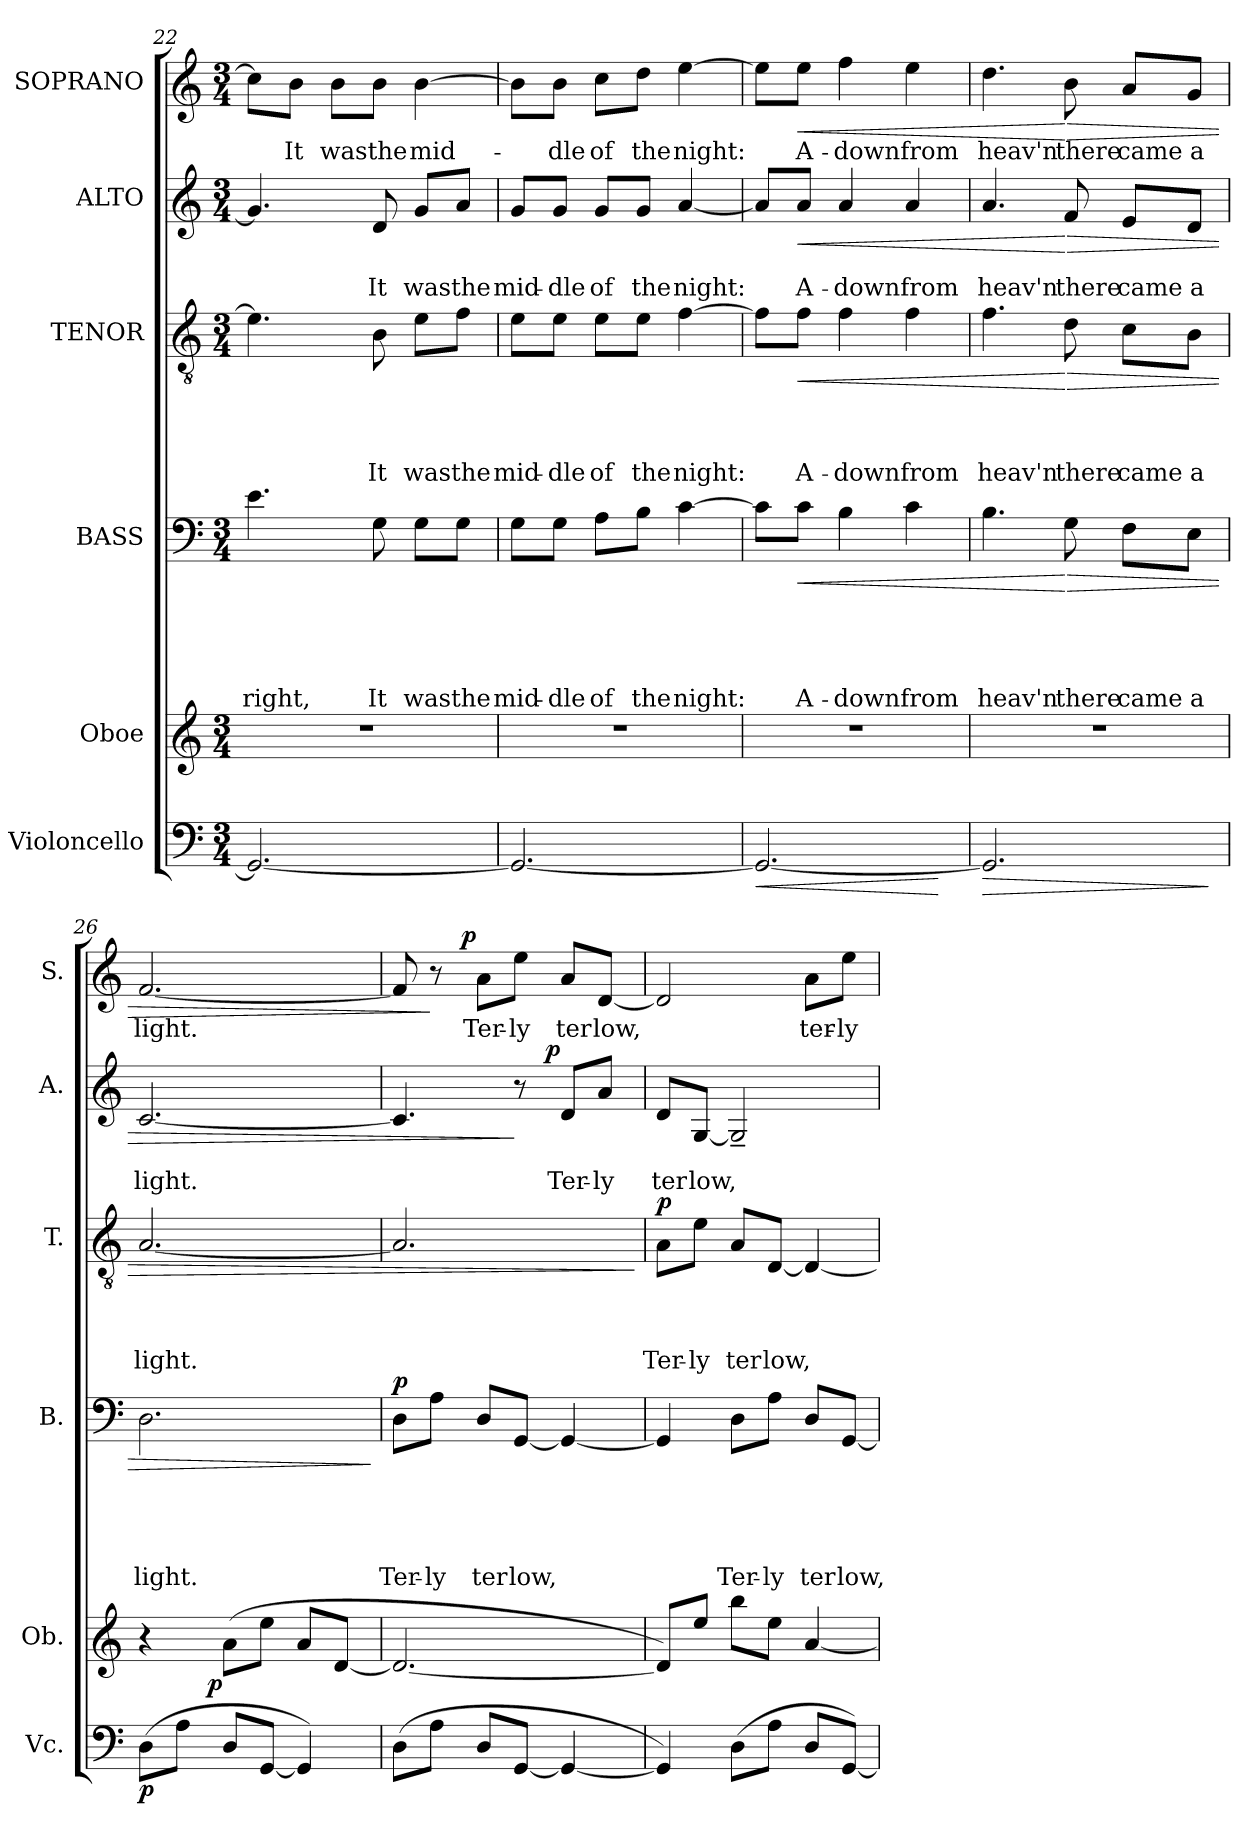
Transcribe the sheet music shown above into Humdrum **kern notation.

**kern	**dynam	**kern	**dynam	**kern	**text	**text	**text	**text	**text	**dynam	**kern	**text	**text	**text	**text	**dynam	**kern	**text	**text	**dynam	**kern	**text	**dynam
*part6	*part6	*part5	*part5	*part4	*part4	*part4	*part4	*part4	*part4	*part4	*part3	*part3	*part3	*part3	*part3	*part3	*part2	*part2	*part2	*part2	*part1	*part1	*part1
*staff6	*staff6	*staff5	*staff5	*staff4	*staff4	*staff4	*staff4	*staff4	*staff4	*staff4	*staff3	*staff3	*staff3	*staff3	*staff3	*staff3	*staff2	*staff2	*staff2	*staff2	*staff1	*staff1	*staff1
*I"Violoncello	*	*I"Oboe	*	*I"BASS	*	*	*	*	*	*	*I"TENOR	*	*	*	*	*	*I"ALTO	*	*	*	*I"SOPRANO	*	*
*I'Vc.	*	*I'Ob.	*	*I'B.	*	*	*	*	*	*	*I'T.	*	*	*	*	*	*I'A.	*	*	*	*I'S.	*	*
*clefF4	*	*clefG2	*	*clefF4	*	*	*	*	*	*	*clefGv2	*	*	*	*	*	*clefG2	*	*	*	*clefG2	*	*
*k[]	*	*k[]	*	*k[]	*	*	*	*	*	*	*k[]	*	*	*	*	*	*k[]	*	*	*	*k[]	*	*
*C:	*	*C:	*	*C:	*	*	*	*	*	*	*C:	*	*	*	*	*	*C:	*	*	*	*C:	*	*
*M3/4	*	*M3/4	*	*M3/4	*	*	*	*	*	*	*M3/4	*	*	*	*	*	*M3/4	*	*	*	*M3/4	*	*
=22	=22	=22	=22	=22	=22	=22	=22	=22	=22	=22	=22	=22	=22	=22	=22	=22	=22	=22	=22	=22	=22	=22	=22
!	!	!LO:N:vis=1	!	!	!	!	!	!	!LO:LY:b	!	!	!	!	!	!	!	!	!	!	!	!	!	!
2.GG/_	.	2.r	.	4.e\	.	.	.	.	right,	.	4.e\]	.	.	.	.	.	4.g/]	.	.	.	8cc\L]	.	.
!	!	!	!	!	!	!	!	!	!	!	!	!	!	!	!	!	!	!	!	!	!	!LO:LY:b	!
.	.	.	.	.	.	.	.	.	.	.	.	.	.	.	.	.	.	.	.	.	8b\J	It	.
!	!	!	!	!	!	!	!	!	!	!	!	!	!	!	!	!	!	!	!	!	!	!LO:LY:b	!
.	.	.	.	.	.	.	.	.	.	.	.	.	.	.	.	.	.	.	.	.	8b\L	was	.
!	!	!	!	!	!	!	!	!	!LO:LY:b	!	!	!	!	!	!LO:LY:b	!	!	!	!LO:LY:b	!	!	!LO:LY:b	!
.	.	.	.	8G\	.	.	.	.	It	.	8B\	.	.	.	It	.	8d/	.	It	.	8b\J	the	.
!	!	!	!	!	!	!	!	!	!LO:LY:b	!	!	!	!	!	!LO:LY:b	!	!	!	!LO:LY:b	!	!	!LO:LY:b	!
.	.	.	.	8G\L	.	.	.	.	was	.	8e\L	.	.	.	was	.	8g/L	.	was	.	[>4b\	mid-	.
!	!	!	!	!	!	!	!	!	!LO:LY:b	!	!	!	!	!	!LO:LY:b	!	!	!	!LO:LY:b	!	!	!	!
.	.	.	.	8G\J	.	.	.	.	the	.	8f\J	.	.	.	the	.	8a/J	.	the	.	.	.	.
=23	=23	=23	=23	=23	=23	=23	=23	=23	=23	=23	=23	=23	=23	=23	=23	=23	=23	=23	=23	=23	=23	=23	=23
!	!	!LO:N:vis=1	!	!	!	!	!	!	!LO:LY:b	!	!	!	!	!	!LO:LY:b	!	!	!	!LO:LY:b	!	!	!	!
2.GG/_	.	2.r	.	8G\L	.	.	.	.	mid-	.	8e\L	.	.	.	mid-	.	8g/L	.	mid-	.	8b\L]	.	.
!	!	!	!	!	!	!	!	!	!LO:LY:b:rj	!	!	!	!	!	!LO:LY:b:rj	!	!	!	!LO:LY:b:rj	!	!	!LO:LY:b	!
.	.	.	.	8G\J	.	.	.	.	-dle	.	8e\J	.	.	.	-dle	.	8g/J	.	-dle	.	8b\J	-dle	.
!	!	!	!	!	!	!	!	!	!LO:LY:b	!	!	!	!	!	!LO:LY:b	!	!	!	!LO:LY:b	!	!	!LO:LY:b	!
.	.	.	.	8A\L	.	.	.	.	of	.	8e\L	.	.	.	of	.	8g/L	.	of	.	8cc\L	of	.
!	!	!	!	!	!	!	!	!	!LO:LY:b	!	!	!	!	!	!LO:LY:b	!	!	!	!LO:LY:b	!	!	!LO:LY:b	!
.	.	.	.	8B\J	.	.	.	.	the	.	8e\J	.	.	.	the	.	8g/J	.	the	.	8dd\J	the	.
!	!	!	!	!	!	!	!	!	!LO:LY:b	!	!	!	!	!	!LO:LY:b	!	!	!	!LO:LY:b	!	!	!LO:LY:b	!
.	.	.	.	[<4c\	.	.	.	.	night:	.	[<4f\	.	.	.	night:	.	[<4a/	.	night:	.	[<4ee\	night:	.
!!LO:LB:g=z
=24	=24	=24	=24	=24	=24	=24	=24	=24	=24	=24	=24	=24	=24	=24	=24	=24	=24	=24	=24	=24	=24	=24	=24
!	!LO:HP:b	!LO:N:vis=1	!	!	!	!	!	!	!	!	!	!	!	!	!	!	!	!	!	!	!	!	!
2.GG/_	<	2.r	.	8c\L]	.	.	.	.	.	.	8f\L]	.	.	.	.	.	8a/L]	.	.	.	8ee\L]	.	.
!	!	!	!	!	!	!	!	!	!LO:LY:b	!LO:HP:b	!	!	!	!	!LO:LY:b	!LO:HP:b	!	!	!LO:LY:b	!LO:HP:b	!	!LO:LY:b	!LO:HP:b
.	.	.	.	8c\J	.	.	.	.	A-	<	8f\J	.	.	.	A-	<	8a/J	.	A-	<	8ee\J	A-	<
!	!	!	!	!	!	!	!	!	!LO:LY:b	!	!	!	!	!	!LO:LY:b	!	!	!	!LO:LY:b	!	!	!LO:LY:b	!
.	.	.	.	4B\	.	.	.	.	-down	.	4f\	.	.	.	-down	.	4a/	.	-down	.	4ff\	-down	.
!	!	!	!	!	!	!	!	!	!LO:LY:b	!	!	!	!	!	!LO:LY:b	!	!	!	!LO:LY:b	!	!	!LO:LY:b	!
.	.	.	.	4c\	.	.	.	.	from	.	4f\	.	.	.	from	.	4a/	.	from	.	4ee\	from	.
.	[	.	.	.	.	.	.	.	.	.	.	.	.	.	.	.	.	.	.	.	.	.	.
=25	=25	=25	=25	=25	=25	=25	=25	=25	=25	=25	=25	=25	=25	=25	=25	=25	=25	=25	=25	=25	=25	=25	=25
!	!LO:HP:b	!LO:N:vis=1	!	!	!	!	!	!	!LO:LY:b	!	!	!	!	!	!LO:LY:b	!	!	!	!LO:LY:b	!	!	!LO:LY:b	!
2.GG/]	>	2.r	.	4.B\	.	.	.	.	heav'n	.	4.f\	.	.	.	heav'n	.	4.a/	.	heav'n	.	4.dd\	heav'n	.
!	!	!	!	!	!	!	!	!	!LO:LY:b	!LO:HP:n=1:b	!	!	!	!	!LO:LY:b	!LO:HP:n=1:b	!	!	!LO:LY:b	!LO:HP:n=1:b	!	!LO:LY:b	!LO:HP:n=1:b
.	.	.	.	8G\	.	.	.	.	there	[ >	8d\	.	.	.	there	[ >	8f/	.	there	[ >	8b\	there	[ >
!	!	!	!	!	!	!	!	!	!LO:LY:b	!	!	!	!	!	!LO:LY:b	!	!	!	!LO:LY:b	!	!	!LO:LY:b	!
.	.	.	.	8F\L	.	.	.	.	came	.	8c\L	.	.	.	came	.	8e/L	.	came	.	8a/L	came	.
!	!	!	!	!	!	!	!	!	!LO:LY:b	!	!	!	!	!	!LO:LY:b	!	!	!	!LO:LY:b	!	!	!LO:LY:b	!
.	.	.	.	8E\J	.	.	.	.	a	.	8B\J	.	.	.	a	.	8d/J	.	a	.	8g/J	a	.
.	]	.	.	.	.	.	.	.	.	.	.	.	.	.	.	.	.	.	.	.	.	.	.
=26	=26	=26	=26	=26	=26	=26	=26	=26	=26	=26	=26	=26	=26	=26	=26	=26	=26	=26	=26	=26	=26	=26	=26
!	!LO:DY:b	!	!	!	!	!	!	!	!LO:LY:b	!	!	!	!	!	!LO:LY:b	!	!	!	!LO:LY:b	!	!	!LO:LY:b	!
*	*	*^	*	*	*	*	*	*	*	*	*	*	*	*	*	*	*	*	*	*	*	*	*
(>8D\L	p	4r	8..ryy	.	2.D\	.	.	.	.	light.	.	[<2.A/	.	.	.	light.	.	[<2.c/	.	light.	.	[<2.f/	light.	.
8A\J	.	.	.	.	.	.	.	.	.	.	.	.	.	.	.	.	.	.	.	.	.	.	.	.
!	!	!	!	!LO:DY:b	!	!	!	!	!	!	!	!	!	!	!	!	!	!	!	!	!	!	!	!
.	.	.	2ryy	p	.	.	.	.	.	.	.	.	.	.	.	.	.	.	.	.	.	.	.	.
8D/L	.	(>8a\L	.	.	.	.	.	.	.	.	.	.	.	.	.	.	.	.	.	.	.	.	.	.
[<8GG/J	.	8ee\J	.	.	.	.	.	.	.	.	.	.	.	.	.	.	.	.	.	.	.	.	.	.
4GG/])	.	8a/L	.	.	.	.	.	.	.	.	.	.	.	.	.	.	.	.	.	.	.	.	.	.
.	.	[<8d/J	.	.	.	.	.	.	.	.	.	.	.	.	.	.	.	.	.	.	.	.	.	.
.	.	.	32ryy	.	.	.	.	.	.	.	.	.	.	.	.	.	.	.	.	.	.	.	.	.
.	.	.	.	.	.	.	.	.	.	.	]	.	.	.	.	.	.	.	.	.	.	.	.	.
=27	=27	=27	=27	=27	=27	=27	=27	=27	=27	=27	=27	=27	=27	=27	=27	=27	=27	=27	=27	=27	=27	=27	=27	=27
!	!	!	!	!	!	!	!	!	!	!LO:LY:b	!LO:DY:a	!	!	!	!	!	!	!	!	!	!	!	!	!
*	*	*v	*v	*	*	*	*	*	*	*	*	*	*	*	*	*	*	*^	*	*	*	*^	*	*
(>8D\L	.	2.d/_	.	8D\L	.	.	.	.	Ter-	p	2.A/]	.	.	.	.	.	4.c/]	4...ryy	.	.	.	8f/]	8..ryy	.	.
!	!	!	!	!	!	!	!	!	!LO:LY:b:rj	!	!	!	!	!	!	!	!	!	!	!	!	!	!	!	!
8A\J	.	.	.	8A\J	.	.	.	.	-ly	.	.	.	.	.	.	.	.	.	.	.	.	8r	.	.	]
!	!	!	!	!	!	!	!	!	!	!	!	!	!	!	!	!	!	!	!	!	!	!	!	!	!LO:DY:a
.	.	.	.	.	.	.	.	.	.	.	.	.	.	.	.	.	.	.	.	.	.	.	2ryy	.	p
!	!	!	!	!	!	!	!	!	!LO:LY:b	!	!	!	!	!	!	!	!	!	!	!	!	!	!	!LO:LY:b	!
8D/L	.	.	.	8D/L	.	.	.	.	ter	.	.	.	.	.	.	.	.	.	.	.	.	8a\L	.	Ter-	.
!	!	!	!	!	!	!	!	!	!LO:LY:b	!	!	!	!	!	!	!	!	!	!	!	!	!	!	!LO:LY:b:rj	!
[<8GG/J	.	.	.	[<8GG/J	.	.	.	.	low,	.	.	.	.	.	.	.	8r	.	.	.	]	8ee\J	.	-ly	.
!	!	!	!	!	!	!	!	!	!	!	!	!	!	!	!	!	!	!	!	!	!LO:DY:a	!	!	!	!
.	.	.	.	.	.	.	.	.	.	.	.	.	.	.	.	.	.	4ryy	.	.	p	.	.	.	.
!	!	!	!	!	!	!	!	!	!	!	!	!	!	!	!	!	!	!	!	!LO:LY:b	!	!	!	!LO:LY:b	!
4GG/_	.	.	.	4GG/_	.	.	.	.	.	.	.	.	.	.	.	.	8d/L	.	.	Ter-	.	8a/L	.	ter	.
!	!	!	!	!	!	!	!	!	!	!	!	!	!	!	!	!	!	!	!	!LO:LY:b:rj	!	!	!	!LO:LY:b	!
.	.	.	.	.	.	.	.	.	.	.	.	.	.	.	.	.	8a/J	.	.	-ly	.	[<8d/J	.	low,	.
.	.	.	.	.	.	.	.	.	.	.	.	.	.	.	.	.	.	32ryy	.	.	.	.	32ryy	.	.
.	.	.	.	.	.	.	.	.	.	.	.	.	.	.	.	]	.	.	.	.	.	.	.	.	.
=28	=28	=28	=28	=28	=28	=28	=28	=28	=28	=28	=28	=28	=28	=28	=28	=28	=28	=28	=28	=28	=28	=28	=28	=28	=28
!	!	!	!	!	!	!	!	!	!	!	!	!	!	!	!LO:LY:b	!LO:DY:a	!	!	!	!LO:LY:b	!	!	!	!	!
*	*	*	*	*	*	*	*	*	*	*	*	*	*	*	*	*	*v	*v	*	*	*	*	*	*	*
*	*	*	*	*	*	*	*	*	*	*	*	*	*	*	*	*	*	*	*	*	*v	*v	*	*
4GG/])	.	8d/L])	.	4GG/]	.	.	.	.	.	.	8A\L	.	.	.	Ter-	p	8d/L	.	ter	.	2d/]	.	.
!	!	!	!	!	!	!	!	!	!	!	!	!	!	!	!LO:LY:b:rj	!	!	!	!LO:LY:b	!	!	!	!
.	.	8ee/J	.	.	.	.	.	.	.	.	8e\J	.	.	.	-ly	.	[<8G/J	.	low,	.	.	.	.
!	!	!	!	!	!	!	!	!	!LO:LY:b	!	!	!	!	!	!LO:LY:b	!	!	!	!	!	!	!	!
(>8D\L	.	8bb\L	.	8D\L	.	.	.	.	Ter-	.	8A/L	.	.	.	ter	.	2G~</]	.	.	.	.	.	.
!	!	!	!	!	!	!	!	!	!LO:LY:b:rj	!	!	!	!	!	!LO:LY:b	!	!	!	!	!	!	!	!
8A\J	.	8ee\J	.	8A\J	.	.	.	.	-ly	.	[<8D/J	.	.	.	low,	.	.	.	.	.	.	.	.
!	!	!	!	!	!	!	!	!	!LO:LY:b	!	!	!	!	!	!	!	!	!	!	!	!	!LO:LY:b	!
8D/L	.	[>4a/	.	8D/L	.	.	.	.	ter	.	4D/_	.	.	.	.	.	.	.	.	.	8a\L	ter-	.
!	!	!	!	!	!	!	!	!	!LO:LY:b	!	!	!	!	!	!	!	!	!	!	!	!	!LO:LY:b	!
[>8GG/J)	.	.	.	[>8GG/J	.	.	.	.	low,	.	.	.	.	.	.	.	.	.	.	.	8ee\J	-ly	.
=	=	=	=	=	=	=	=	=	=	=	=	=	=	=	=	=	=	=	=	=	=	=	=
*-	*-	*-	*-	*-	*-	*-	*-	*-	*-	*-	*-	*-	*-	*-	*-	*-	*-	*-	*-	*-	*-	*-	*-
